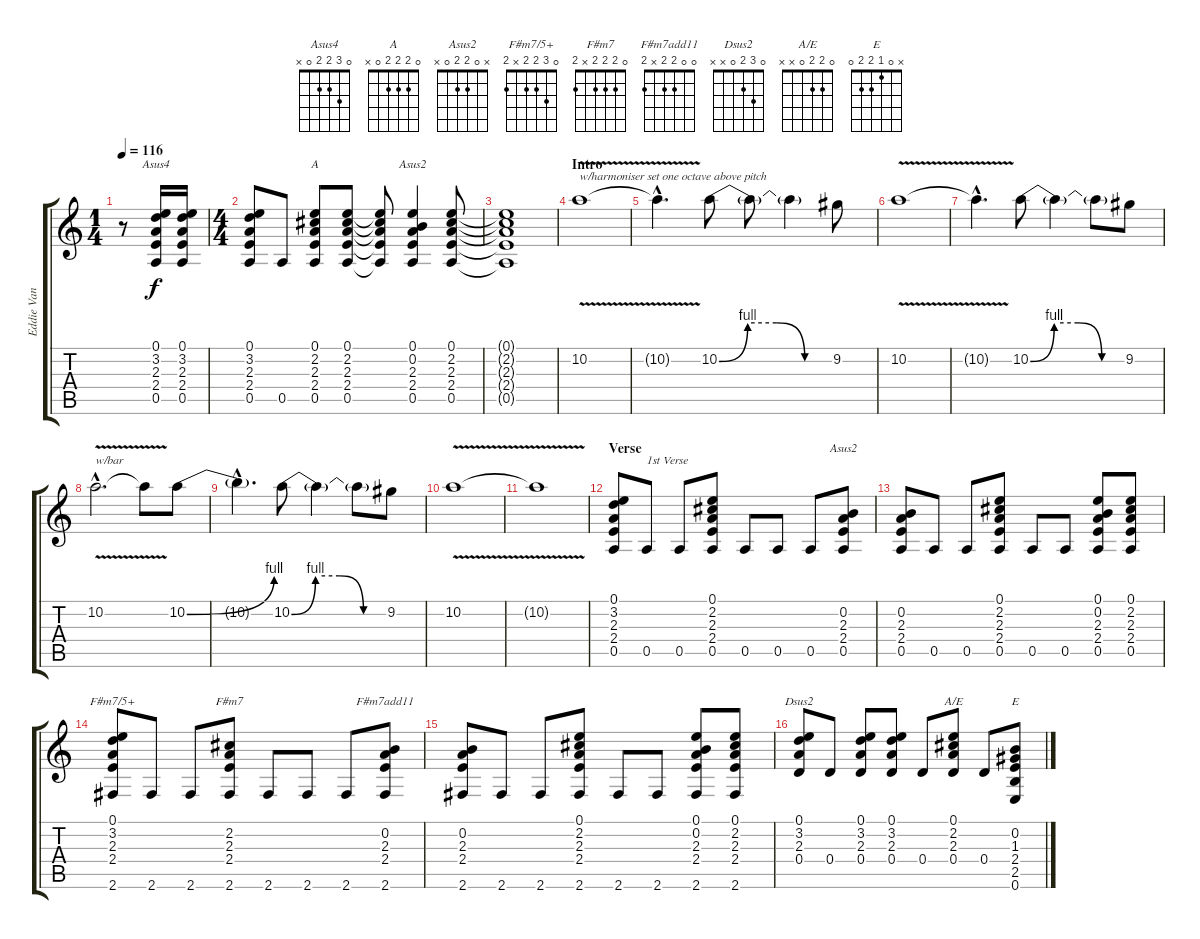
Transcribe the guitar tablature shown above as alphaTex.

\track ("Eddie Van Halen (Lead)" "Eddie Van ") {instrument electricguitarclean}
\staff {score tabs}
\tuning (E4 B3 G3 D3 A2 E2) {hide}
\chord ("Asus4" 0 3 2 2 0 x)
\chord ("A" 0 2 2 2 0 x)
\chord ("Asus2" 0 0 2 2 0 x)
\chord ("Asus2" x 0 2 2 0 x)
\chord ("F#m7/5+" 0 3 2 2 x 2)
\chord ("F#m7" 0 2 2 2 x 2)
\chord ("F#m7add11" 0 0 2 2 x 2)
\chord ("Dsus2" 0 3 2 0 x x)
\chord ("A/E" 0 2 2 0 x x)
\chord ("E" x 0 1 2 2 0)
\ts (1 4)
\tempo 116
\clef g2
\ks c
r.8{dy f instrument electricguitarclean} (0.1 3.2 2.3 2.4 0.5).16{ch "Asus4"} (0.1 3.2 2.3 2.4 0.5).16 |
\ts (4 4)
(0.1 3.2 2.3 2.4 0.5).8 0.5.8 (0.1 2.2 2.3 2.4 0.5).8{ch "A"} (0.1 2.2 2.3 2.4 0.5).8 (0.1{t} 2.2{t} 2.3{t} 2.4{t} 0.5{t}).8 (0.1 0.2 2.3 2.4 0.5).4{ch "Asus2"} (0.1 2.2 2.3 2.4 0.5).8 |
(0.1{t} 2.2{t} 2.3{t} 2.4{t} 0.5{t}).1 |
\section ("" "Intro")
10.2{v}.1{txt "w/harmoniser set one octave above pitch" instrument distortionguitar} |
10.2{hac t}.4{d} 10.2{be (custom 0 0 15 4 30 4 45 0 60 0)}.8 10.2{t}.8 10.2{t}.4 9.2.8 |
10.2{v}.1 |
10.2{hac t}.4{d} 10.2{be (custom 0 0 15 4 30 4 45 0 60 0)}.8 10.2{t}.4 10.2{t}.8 9.2.8 |
10.2{v hac}.2{d txt "w/bar"} 10.2{t}.8 10.2{be (bend 0 0 60 4)}.8 |
10.2{hac t}.4{d} 10.2{be (custom 0 0 15 4 30 4 45 0 60 0)}.8 10.2{t}.4 10.2{t}.8 9.2.8 |
10.2{v}.1 |
10.2{t}.1 |
\section ("" "Verse")
(0.1 3.2 2.3 2.4 0.5).8{instrument electricguitarclean} 0.5.8{txt "1st Verse"} 0.5.8 (0.1 2.2 2.3 2.4 0.5).8 0.5.8 0.5.8 0.5.8 (0.2 2.3 2.4 0.5).8{ch "Asus2"} |
(0.2 2.3 2.4 0.5).8 0.5.8 0.5.8 (0.1 2.2 2.3 2.4 0.5).8 0.5.8 0.5.8 (0.1 0.2 2.3 2.4 0.5).8 (0.1 2.2 2.3 2.4 0.5).8 |
(0.1 3.2 2.3 2.4 2.6).8{ch "F#m7/5+"} 2.6.8 2.6.8 (2.2 2.3 2.4 2.6).8{ch "F#m7"} 2.6.8 2.6.8 2.6.8 (0.2 2.3 2.4 2.6).8{ch "F#m7add11"} |
(0.2 2.3 2.4 2.6).8 2.6.8 2.6.8 (0.1 2.2 2.3 2.4 2.6).8 2.6.8 2.6.8 (0.1 0.2 2.3 2.4 2.6).8 (0.1 2.2 2.3 2.4 2.6).8 |
(0.1 3.2 2.3 0.4).8{ch "Dsus2"} 0.4.8 (0.1 3.2 2.3 0.4).8 (0.1 3.2 2.3 0.4).8 0.4.8 (0.1 2.2 2.3 0.4).8{ch "A/E"} 0.4.8 (0.2 1.3 2.4 2.5 0.6).8{ch "E"}
